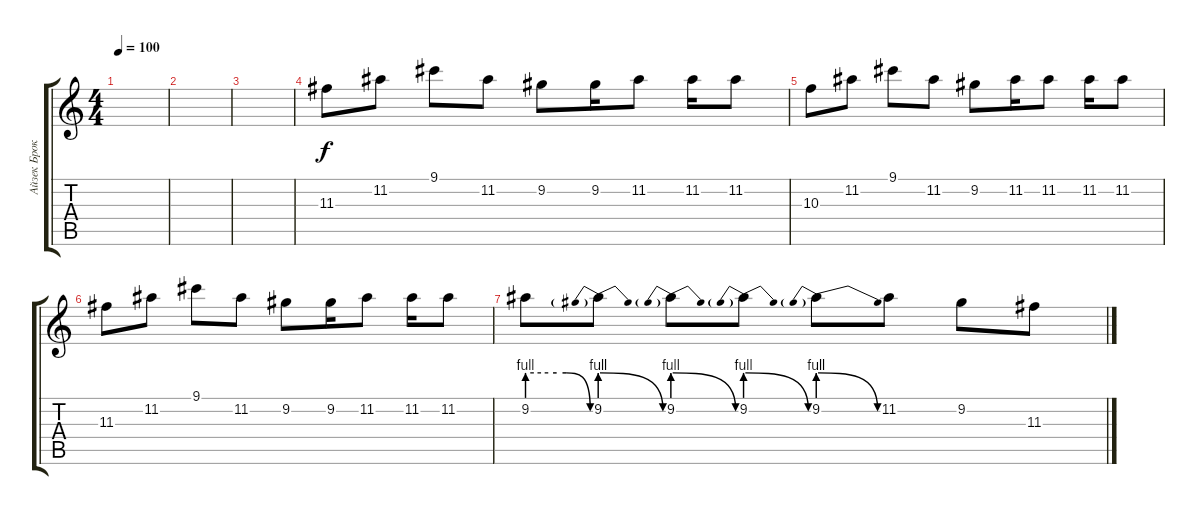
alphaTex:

\track ("Айзек Брок" "Айзек Брок") {instrument electricguitarmuted}
\staff {score tabs}
\tuning (E4 B3 G3 D3 A2 E2) {hide}
\ts (4 4)
\tempo 100
\clef g2
\ks c
|
|
|
11.3.8 11.2.8 9.1.8 11.2.8 9.2.8 9.2.16 11.2.8 11.2.16 11.2.8 |
10.3.8 11.2.8 9.1.8 11.2.8 9.2.8 11.2.16 11.2.8 11.2.16 11.2.8 |
11.3.8 11.2.8 9.1.8 11.2.8 9.2.8 9.2.16 11.2.8 11.2.16 11.2.8 |
9.2{be (custom 0 4 20 4 28 4 37 4 60 0)}.8 9.2{be (prebendrelease 0 4 60 0)}.8 9.2{be (prebendrelease 0 4 60 0)}.8 9.2{be (prebendrelease 0 4 60 0)}.8 9.2{be (prebendrelease 0 4 60 0)}.8 11.2.8 9.2.8 11.3.8
